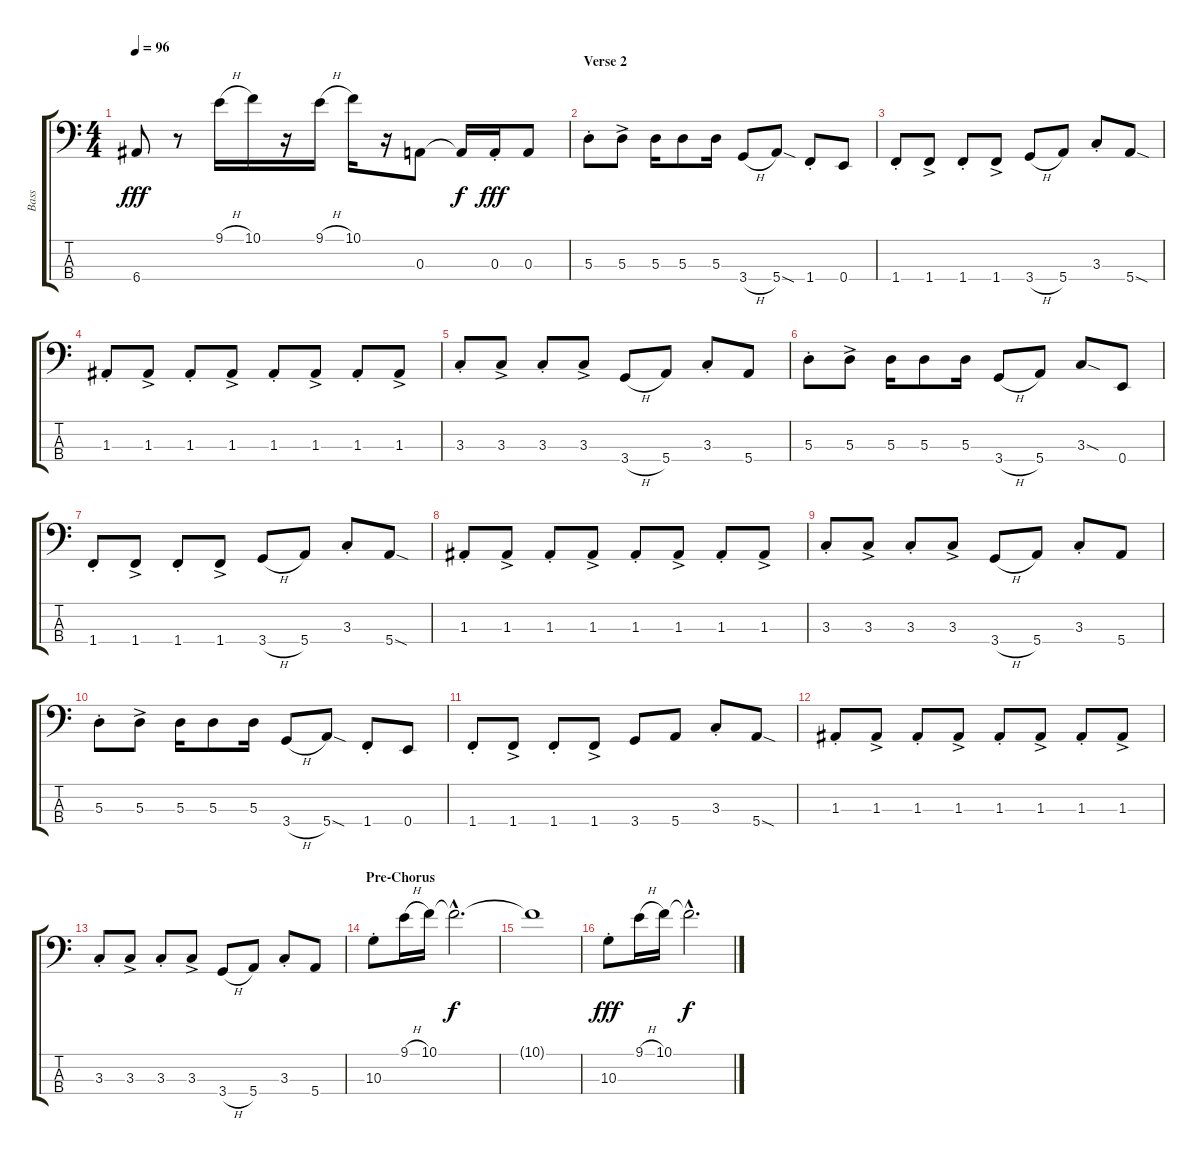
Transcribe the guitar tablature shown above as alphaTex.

\track ("Bass" "Bass") {instrument electricbassfinger}
\staff {score tabs}
\tuning (G2 D2 A1 E1) {hide}
\ts (4 4)
\tempo 96
\clef f4
\ks c
6.4.8{dy fff} r.8 9.1{h}.16 10.1.16 r.16 9.1{h}.16 10.1.16 r.16 0.3.8 0.3{t}.16{dy f} 0.3{st}.16{dy fff} 0.3.8 |
\section ("" "Verse 2")
5.3{st}.8 5.3{ac}.8 5.3.16 5.3.8 5.3.16 3.4{h}.8 5.4{sod}.8 1.4{st}.8 0.4.8 |
1.4{st}.8 1.4{ac}.8 1.4{st}.8 1.4{ac}.8 3.4{h}.8 5.4.8 3.3{st}.8 5.4{sod}.8 |
1.3{st}.8 1.3{ac}.8 1.3{st}.8 1.3{ac}.8 1.3{st}.8 1.3{ac}.8 1.3{st}.8 1.3{ac}.8 |
3.3{st}.8 3.3{ac}.8 3.3{st}.8 3.3{ac}.8 3.4{h}.8 5.4.8 3.3{st}.8 5.4.8 |
5.3{st}.8 5.3{ac}.8 5.3.16 5.3.8 5.3.16 3.4{h}.8 5.4.8 3.3{sod}.8 0.4.8 |
1.4{st}.8 1.4{ac}.8 1.4{st}.8 1.4{ac}.8 3.4{h}.8 5.4.8 3.3{st}.8 5.4{sod}.8 |
1.3{st}.8 1.3{ac}.8 1.3{st}.8 1.3{ac}.8 1.3{st}.8 1.3{ac}.8 1.3{st}.8 1.3{ac}.8 |
3.3{st}.8 3.3{ac}.8 3.3{st}.8 3.3{ac}.8 3.4{h}.8 5.4.8 3.3{st}.8 5.4.8 |
5.3{st}.8 5.3{ac}.8 5.3.16 5.3.8 5.3.16 3.4{h}.8 5.4{sod}.8 1.4{st}.8 0.4.8 |
1.4{st}.8 1.4{ac}.8 1.4{st}.8 1.4{ac}.8 3.4.8 5.4.8 3.3{st}.8 5.4{sod}.8 |
1.3{st}.8 1.3{ac}.8 1.3{st}.8 1.3{ac}.8 1.3{st}.8 1.3{ac}.8 1.3{st}.8 1.3{ac}.8 |
3.3{st}.8 3.3{ac}.8 3.3{st}.8 3.3{ac}.8 3.4{h}.8 5.4.8 3.3{st}.8 5.4.8 |
\section ("" "Pre-Chorus")
10.3{st}.8 9.1{h}.16 10.1.16 10.1{hac t}.2{d dy f} |
10.1{t}.1 |
10.3{st}.8{dy fff} 9.1{h}.16 10.1.16 10.1{hac t}.2{d dy f}
